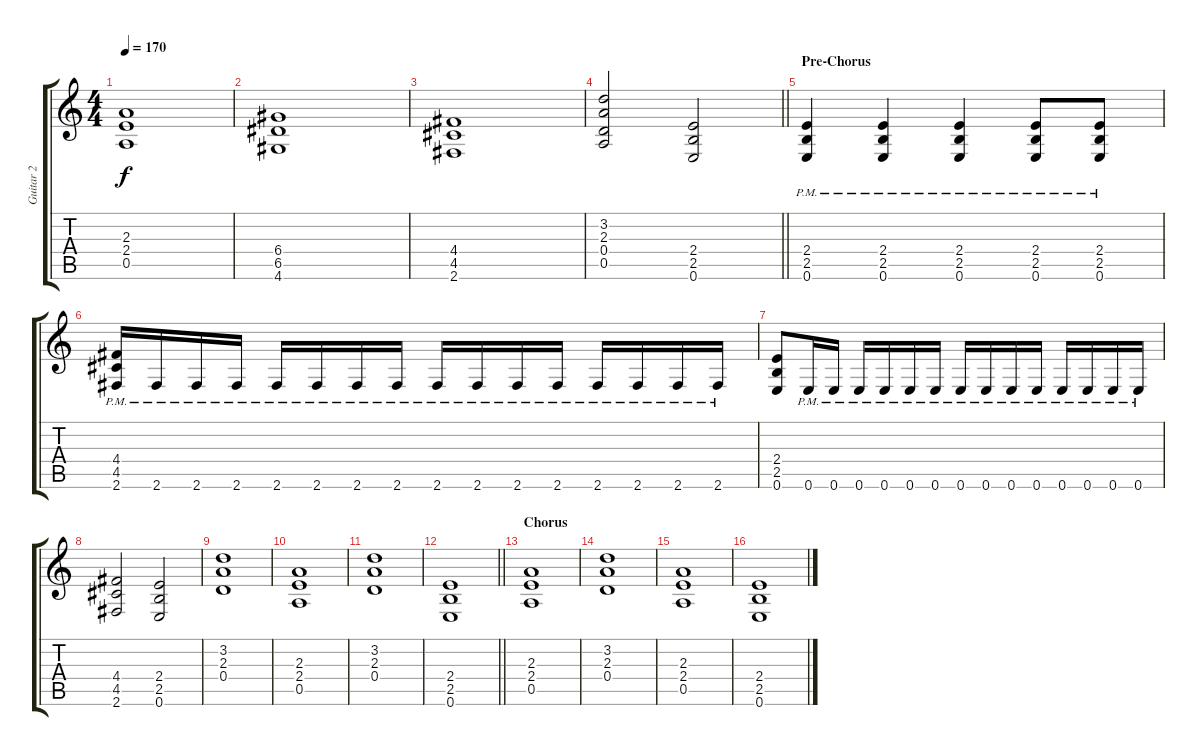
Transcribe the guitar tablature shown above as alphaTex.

\track ("Guitar 2" "Guitar 2") {instrument distortionguitar}
\staff {score tabs}
\tuning (E4 B3 G3 D3 A2 E2) {hide}
\ts (4 4)
\tempo 170
\clef g2
\ks c
(2.3 2.4 0.5).1{dy f} |
(6.4 6.5 4.6).1 |
(4.4 4.5 2.6).1 |
\barLineRight lightlight
(3.2 2.3 0.4 0.5).2 (2.4 2.5 0.6).2 |
\section ("" "Pre-Chorus")
(2.4{pm} 2.5{pm} 0.6{pm}).4 (2.4{pm} 2.5{pm} 0.6{pm}).4 (2.4{pm} 2.5{pm} 0.6{pm}).4 (2.4{pm} 2.5{pm} 0.6{pm}).8 (2.4{pm} 2.5{pm} 0.6{pm}).8 |
(4.4 4.5 2.6{pm}).16 2.6{pm}.16 2.6{pm}.16 2.6{pm}.16 2.6{pm}.16 2.6{pm}.16 2.6{pm}.16 2.6{pm}.16 2.6{pm}.16 2.6{pm}.16 2.6{pm}.16 2.6{pm}.16 2.6{pm}.16 2.6{pm}.16 2.6{pm}.16 2.6{pm}.16 |
(2.4 2.5 0.6).8 0.6{pm}.16 0.6{pm}.16 0.6{pm}.16 0.6{pm}.16 0.6{pm}.16 0.6{pm}.16 0.6{pm}.16 0.6{pm}.16 0.6{pm}.16 0.6{pm}.16 0.6{pm}.16 0.6{pm}.16 0.6{pm}.16 0.6{pm}.16 |
(4.4 4.5 2.6).2 (2.4 2.5 0.6).2 |
(3.2 2.3 0.4).1 |
(2.3 2.4 0.5).1 |
(3.2 2.3 0.4).1 |
\barLineRight lightlight
(2.4 2.5 0.6).1 |
\section ("" "Chorus")
(2.3 2.4 0.5).1 |
(3.2 2.3 0.4).1 |
(2.3 2.4 0.5).1 |
(2.4 2.5 0.6).1
